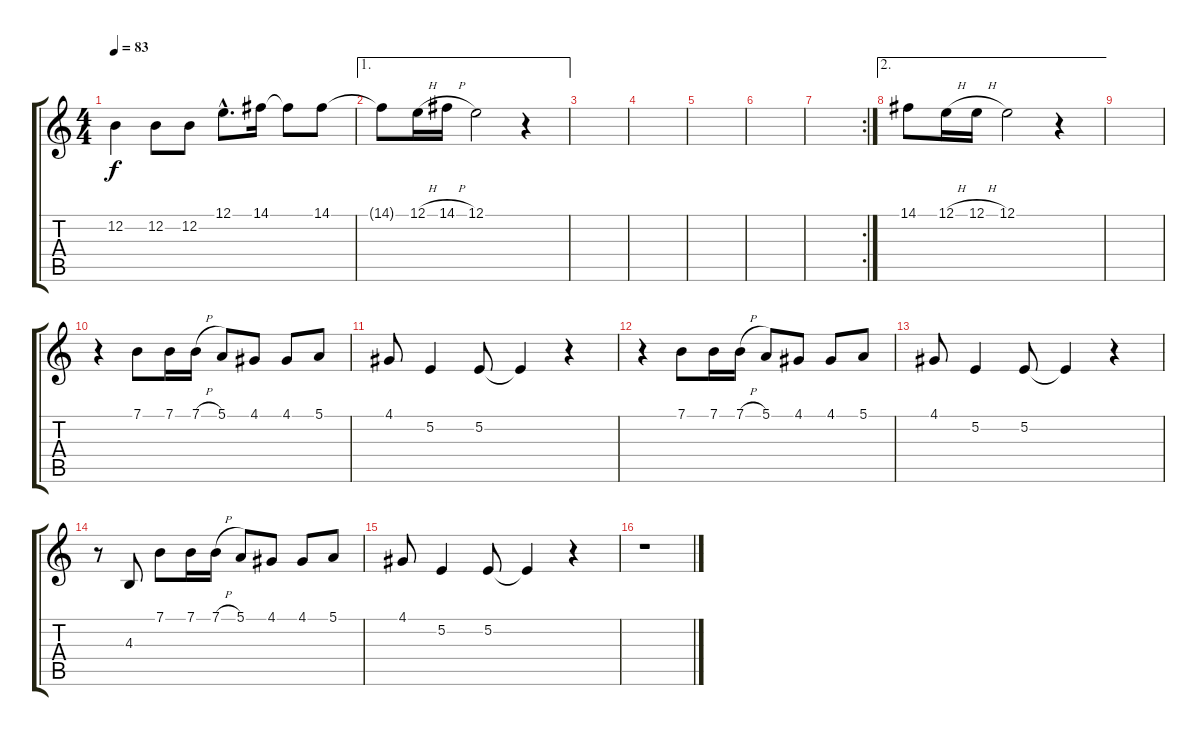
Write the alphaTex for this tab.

\track "" {instrument flute}
\staff {score tabs}
\tuning (E4 B3 G3 D3 A2 E2) {hide}
\ts (4 4)
\tempo 83
\clef g2
\ks c
12.2.4{txt "" dy f} 12.2.8{txt ""} 12.2.8{txt ""} 12.1{hac}.8{d txt ""} 14.1.16{txt ""} 14.1{t}.8 14.1.8{txt ""} |
\ae 1
14.1{t}.8 12.1{h}.16 14.1{h}.16 12.1.2 r.4 |
|
|
|
|
\rc 2
|
\ae 2
14.1.8 12.1{h}.16 12.1{h}.16 12.1.2 r.4 |
|
r.4 7.1.8{txt ""} 7.1.16{txt ""} 7.1{h}.16{txt ""} 5.1.8 4.1.8{txt ""} 4.1.8{txt ""} 5.1.8{txt ""} |
4.1.8{txt ""} 5.2.4{txt ""} 5.2.8{txt ""} 5.2{t}.4 r.4 |
r.4 7.1.8{txt ""} 7.1.16{txt ""} 7.1{h}.16{txt ""} 5.1.8 4.1.8{txt ""} 4.1.8{txt ""} 5.1.8{txt ""} |
4.1.8{txt ""} 5.2.4{txt ""} 5.2.8{txt ""} 5.2{t}.4 r.4 |
r.8 4.3.8{txt ""} 7.1.8{txt ""} 7.1.16{txt ""} 7.1{h}.16{txt ""} 5.1.8 4.1.8{txt ""} 4.1.8{txt ""} 5.1.8{txt ""} |
4.1.8{txt ""} 5.2.4{txt ""} 5.2.8{txt ""} 5.2{t}.4 r.4 |
r.1
